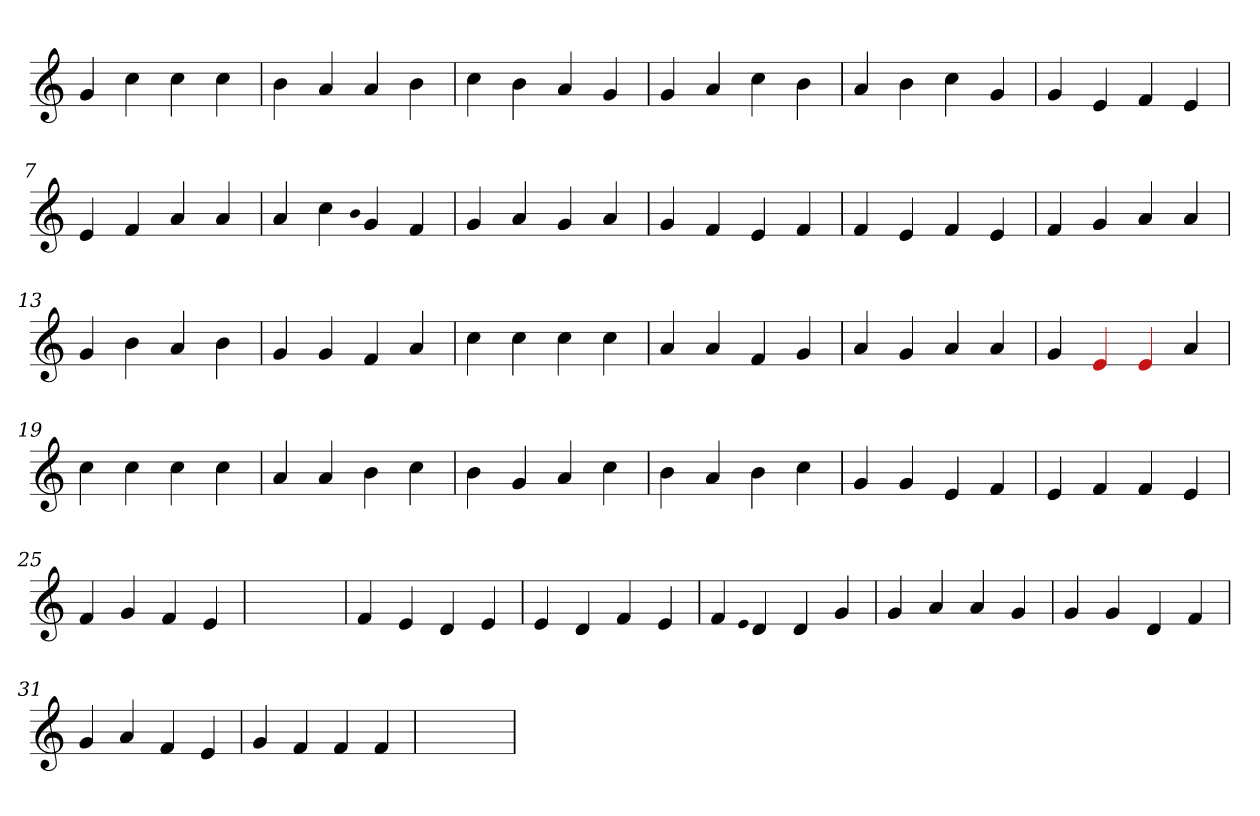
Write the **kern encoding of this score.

**kern
*part1
*staff1
*clefG2
=1
4g
4cc
4cc
4cc
=2
4b
4a
4a
4b
=3
4cc
4b
4a
4g
=4
4g
4a
4cc
4b
=5
4a
4b
4cc
4g
=6
4g
4e
4f
4e
=7
4e
4f
4a
4a
=8
4a
4cc
qqb
4g
4f
=9
4g
4a
4g
4a
=10
4g
4f
4e
4f
=11
4f
4e
4f
4e
=12
4f
4g
4a
4a
=13
4g
4b
4a
4b
=14
4g
4g
4f
4a
=15
4cc
4cc
4cc
4cc
=16
4a
4a
4f
4g
=17
4a
4g
4a
4a
=18
4g
4Re
4Re
4a
=19
4cc
4cc
4cc
4cc
=20
4a
4a
4b
4cc
=21
4b
4g
4a
4cc
=22
4b
4a
4b
4cc
=23
4g
4g
4e
4f
=24
4e
4f
4f
4e
=25
4f
4g
4f
4e
=26
1ryy
=26
4f
4e
4d
4e
=27
4e
4d
4f
4e
=28
4f
qqe
4d
4d
4g
=29
4g
4a
4a
4g
=30
4g
4g
4d
4f
=31
4g
4a
4f
4e
=32
4g
4f
4f
4f
=33
1ryy
=
*-
